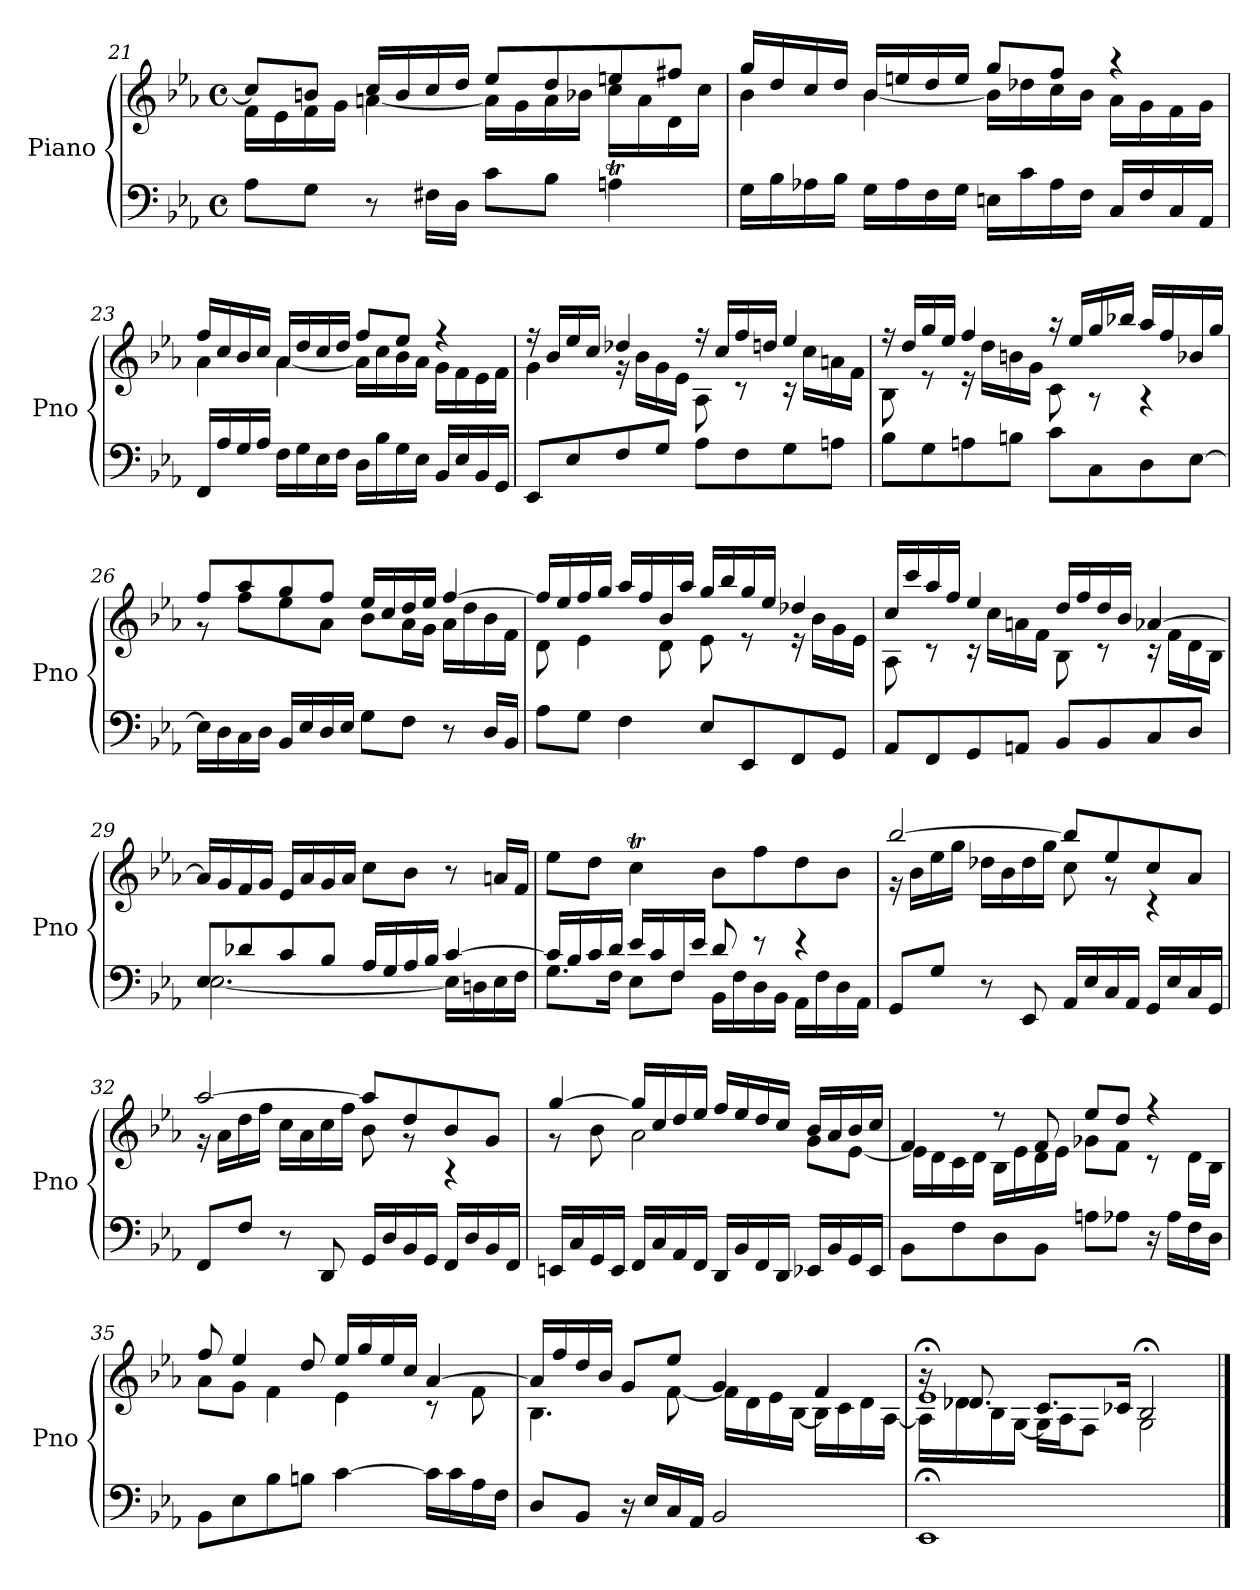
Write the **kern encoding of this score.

**kern	**kern
*part1	*part1
*staff2	*staff1
*I"Piano	*
*I'Pno	*
*clefF4	*clefG2
*k[b-e-a-]	*k[b-e-a-]
*M4/4	*M4/4
*met(c)	*met(c)
=21	=21
*	*^
8A-\L	8cc/L]	16f\LL
.	.	16e-\
8G\J	8bn/J	16f\
.	.	16g\JJ
8r	16cc/LL	[4an\
.	16b/	.
16F#X\LL	16cc/	.
16D\JJ	16dd/JJ	.
8c\L	8ee-/L	16a\LL]
.	.	16g\
8B-\J	8dd/	16a\
.	.	16b-X\JJ
4Ant\	8een/	16cc\LL
.	.	16a\
.	8ff#X/J	16d\
.	.	16cc\JJ
=22	=22	=22
16G\LL	16gg/LL	4b-\
16B-\	16dd/	.
16A-X\	16cc/	.
16B-\JJ	16dd/JJ	.
16G\LL	16b-/LL	[4b-\
16A-\	16een/	.
16F\	16dd/	.
16G\JJ	16ee/JJ	.
16En\LL	8gg/L	16b-\LL]
16c\	.	16dd-X\
16A-\	8ff/J	16cc\
16F\JJ	.	16b-\JJ
16C/LL	4r	16a-\LL
16F/	.	16g\
16C/	.	16f\
16AA-/JJ	.	16g\JJ
=23	=23	=23
16FF/LL	16ff/LL	4a-\
16A-/	16cc/	.
16G/	16b-/	.
16A-/JJ	16cc/JJ	.
16F\LL	16a-/LL	[4a-\
16G\	16dd/	.
16E-\	16cc/	.
16F\JJ	16dd/JJ	.
16D\LL	8ff/L	16a-\LL]
16B-\	.	16cc\
16G\	8ee-/J	16b-\
16E-\JJ	.	16a-\JJ
16BB-/LL	4r	16g\LL
16E-/	.	16f\
16BB-/	.	16e-\
16GG/JJ	.	16f\JJ
=24	=24	=24
8EE-/L	16r	4g\
.	16b-/LL	.
8E-/	16ee-/	.
.	16cc/JJ	.
8F/	4dd-X/	16r
.	.	16b-\LL
8G/J	.	16g\
.	.	16e-\JJ
8A-\L	16r	8A-\
.	16cc/LL	.
8F\	16ff/	8r
.	16ddn/JJ	.
8G\	4ee-/	16r
.	.	16cc\LL
8An\J	.	16an\
.	.	16f\JJ
=25	=25	=25
8B-\L	16r	8B-\
.	16dd/LL	.
8G\	16gg/	8r
.	16ee-/JJ	.
8An\	4ff/	16r
.	.	16dd\LL
8Bn\J	.	16bn\
.	.	16g\JJ
8c\L	16r	8c\
.	16ee-/LL	.
8C\	16gg/	8r
.	16bb-X/JJ	.
8D\	16aa-/LL	4r
.	16ff/	.
[8E-\J	16b-X/	.
.	16gg/JJ	.
=26	=26	=26
16E-\LL]	8ff/L	8r
16D\	.	.
16C\	8aa-/	8ff\L
16D\JJ	.	.
16BB-/LL	8gg/	8ee-\
16E-/	.	.
16D/	8ff/J	8a-\J
16E-/JJ	.	.
8G\L	16ee-/LL	8b-\L
.	16cc/	.
8F\J	16dd/	16a-\L
.	16ee-/JJ	16g\JJ
8r	[4ff/	16a-\LL
.	.	16dd\
16D/LL	.	16b-\
16BB-/JJ	.	16f\JJ
=27	=27	=27
8A-\L	16ff/LL]	8d\
.	16ee-/	.
8G\J	16ff/	4e-\
.	16gg/JJ	.
4F\	16aa-/LL	.
.	16ff/	.
.	16b-/	8d\
.	16aa-/JJ	.
8E-/L	16gg/LL	8e-\
.	16bb-/	.
8EE-/	16gg/	8r
.	16ee-/JJ	.
8FF/	4dd-X/	16r
.	.	16b-\LL
8GG/J	.	16g\
.	.	16e-\JJ
=28	=28	=28
8AA-/L	16cc/LL	8A-\
.	16ccc/	.
8FF/	16aa-/	8r
.	16ff/JJ	.
8GG/	4ee-/	16r
.	.	16cc\LL
8AAn/J	.	16an\
.	.	16f\JJ
8BB-/L	16dd/LL	8B-\
.	16ff/	.
8BB-/	16dd/	8r
.	16b-/JJ	.
8C/	[4a-X/	16r
.	.	16f\LL
8D/J	.	16d\
.	.	16B-\JJ
*	*v	*v
=29	=29
*^	*
8E-/L	[2.E-\	16a-/LL]
.	.	16g/
8d-X/	.	16f/
.	.	16g/JJ
8c/	.	16e-/LL
.	.	16a-/
8B-/J	.	16g/
.	.	16a-/JJ
16A-/LL	.	8cc\L
16G/	.	.
16A-/	.	8b-\J
16B-/JJ	.	.
[4c/	16E-\LL]	8r
.	16Dn\	.
.	16E-\	16an/LL
.	16F\JJ	16f/JJ
=30	=30	=30
16c/LL]	8.G\L	8ee-\L
16B-/	.	.
16c/	.	8dd\J
16d/JJ	16F\Jk	.
16e-/LL	8E-\L	4ccT\
16c/	.	.
16F/	8F\J	.
16e-/JJ	.	.
8d/	16BB-\LL	8b-\L
.	16F\	.
8r	16D\	8ff\
.	16BB-\JJ	.
4r	16AA-\LL	8dd\
.	16F\	.
.	16D\	8b-\J
.	16AA-\JJ	.
*v	*v	*
=31	=31
*	*^
8GG/L	[2bb-/	16r
.	.	16b-\LL
8G/J	.	16ee-\
.	.	16gg\JJ
8r	.	16dd-X\LL
.	.	16b-\
8EE-/	.	16dd-\
.	.	16gg\JJ
16AA-/LL	8bb-/L]	8cc\
16E-/	.	.
16C/	8ee-/	8r
16AA-/JJ	.	.
16GG/LL	8cc/	4r
16E-/	.	.
16C/	8a-/J	.
16GG/JJ	.	.
=32	=32	=32
8FF/L	[2aa-/	16r
.	.	16a-\LL
8F/J	.	16dd\
.	.	16ff\JJ
8r	.	16cc\LL
.	.	16a-\
8DD/	.	16cc\
.	.	16ff\JJ
16GG/LL	8aa-/L]	8b-\
16D/	.	.
16BB-/	8dd/	8r
16GG/JJ	.	.
16FF/LL	8b-/	4r
16D/	.	.
16BB-/	8g/J	.
16FF/JJ	.	.
=33	=33	=33
16EEn/LL	[4gg/	8r
16C/	.	.
16GG/	.	8b-\
16EE/JJ	.	.
16FF/LL	16gg/LL]	2a-\
16C/	16cc/	.
16AA-/	16dd/	.
16FF/JJ	16ee-/JJ	.
16DD/LL	16ff/LL	.
16BB-/	16ee-/	.
16FF/	16dd/	.
16DD/JJ	16cc/JJ	.
16EE-X/LL	16b-/LL	8g\L
16BB-/	16a-/	.
16GG/	16b-/	[8e-\J
16EE-/JJ	16cc/JJ	.
=34	=34	=34
8BB-\L	4f/	16e-\LL]
.	.	16d\
8F\	.	16c\
.	.	16d\JJ
8D\	8r	16B-\LL
.	.	16e-\
8BB-\J	8f/	16d\
.	.	16e-\JJ
8An\L	8ee-/L	8g-X\L
8A-X\J	8dd/J	8f\J
16r	4r	8r
16A-\LL	.	.
16F\	.	16d\LL
16D\JJ	.	16B-\JJ
=35	=35	=35
8BB-\L	8ff/	8a-\L
8E-\	4ee-/	8g\J
8B-\	.	4f\
8Bn\J	8dd/	.
[4c\	16ee-/LL	4e-\
.	16gg/	.
.	16ee-/	.
.	16cc/JJ	.
16c\LL]	[4a-/	8r
16c\	.	.
16A-\	.	8f\
16F\JJ	.	.
=36	=36	=36
8D/L	16a-/LL]	4.B-\
.	16ff/	.
8BB-/J	16dd/	.
.	16b-/JJ	.
16r	8g/L	.
16E-/LL	.	.
16C/	8ee-/J	[8f\
16AA-/JJ	.	.
2BB-/	4g/	16f\LL]
.	.	16d\
.	.	16e-\
.	.	[16B-\JJ
.	4f/	16B-\LL]
.	.	16c\
.	.	16d\
.	.	[16A-\JJ
=37	=37	=37
*	*	*^
1EE-;	1e-;<	16A-\LL]	16r
.	.	16d-X\	8.d-X/
.	.	16B-\	.
.	.	[16G\JJ	.
.	.	16G\LL]	8.c/L
.	.	16A-\J	.
.	.	8F\J	.
.	.	.	16c-X/Jk
.	.	2G\	2B-;</
*	*v	*v	*v
==	==
*-	*-
